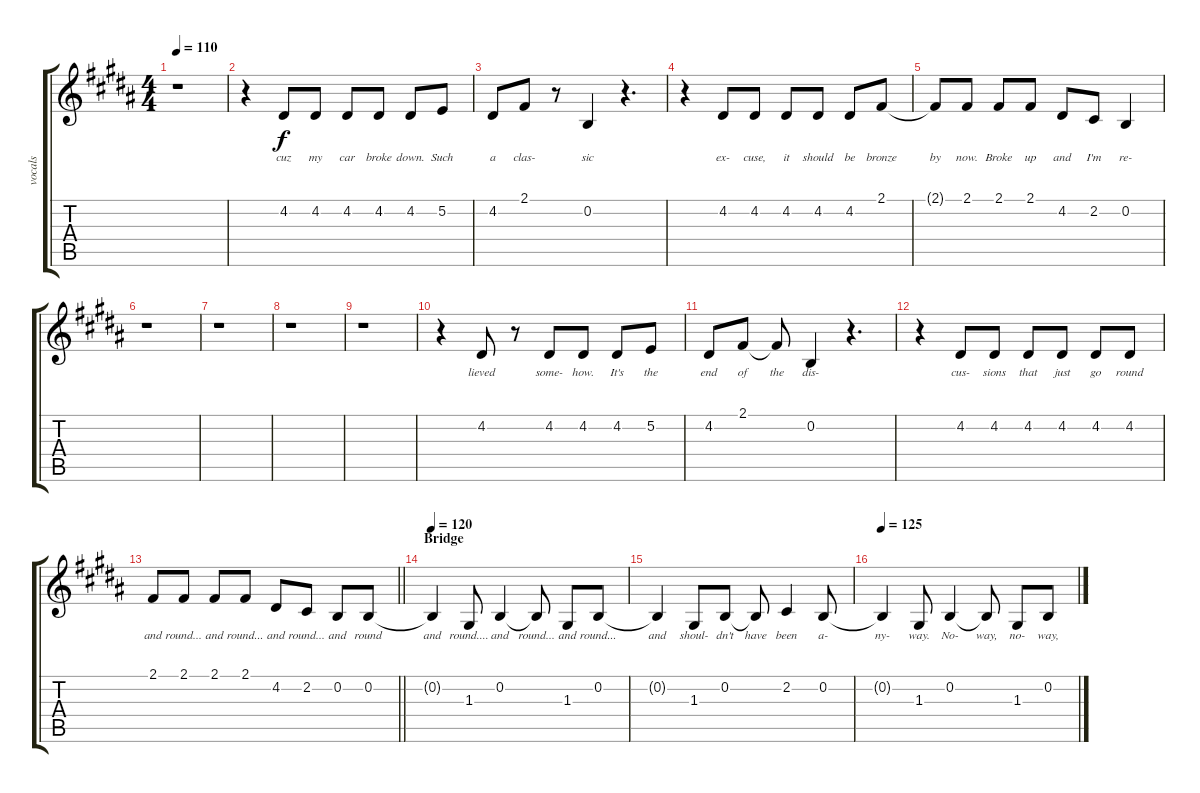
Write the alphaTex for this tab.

\track ("vocals" "vocals") {instrument flute}
\staff {score tabs}
\tuning (E4 B3 G3 D3 A2 E2) {hide}
\ts (4 4)
\tempo 110
\clef g2
\ks b
r.1{dy f} |
r.4 4.2.8{lyrics (0 "cuz") lyrics (1 "") lyrics (2 "") lyrics (3 "") lyrics (4 "")} 4.2.8{lyrics (0 "my") lyrics (1 "") lyrics (2 "") lyrics (3 "") lyrics (4 "")} 4.2.8{lyrics (0 "car") lyrics (1 "") lyrics (2 "") lyrics (3 "") lyrics (4 "")} 4.2.8{lyrics (0 "broke") lyrics (1 "") lyrics (2 "") lyrics (3 "") lyrics (4 "")} 4.2.8{lyrics (0 "down.") lyrics (1 "") lyrics (2 "") lyrics (3 "") lyrics (4 "")} 5.2.8{lyrics (0 "Such") lyrics (1 "") lyrics (2 "") lyrics (3 "") lyrics (4 "")} |
4.2.8{lyrics (0 "a") lyrics (1 "") lyrics (2 "") lyrics (3 "") lyrics (4 "")} 2.1.8{lyrics (0 "clas-") lyrics (1 "") lyrics (2 "") lyrics (3 "") lyrics (4 "")} r.8 0.2.4{lyrics (0 "sic") lyrics (1 "") lyrics (2 "") lyrics (3 "") lyrics (4 "")} r.4{d} |
r.4 4.2.8{lyrics (0 "ex-") lyrics (1 "") lyrics (2 "") lyrics (3 "") lyrics (4 "")} 4.2.8{lyrics (0 "cuse,") lyrics (1 "") lyrics (2 "") lyrics (3 "") lyrics (4 "")} 4.2.8{lyrics (0 "it") lyrics (1 "") lyrics (2 "") lyrics (3 "") lyrics (4 "")} 4.2.8{lyrics (0 "should") lyrics (1 "") lyrics (2 "") lyrics (3 "") lyrics (4 "")} 4.2.8{lyrics (0 "be") lyrics (1 "") lyrics (2 "") lyrics (3 "") lyrics (4 "")} 2.1.8{lyrics (0 "bronze") lyrics (1 "") lyrics (2 "") lyrics (3 "") lyrics (4 "")} |
2.1{t}.8{lyrics (0 "by") lyrics (1 "") lyrics (2 "") lyrics (3 "") lyrics (4 "")} 2.1.8{lyrics (0 "now.") lyrics (1 "") lyrics (2 "") lyrics (3 "") lyrics (4 "")} 2.1.8{lyrics (0 "Broke") lyrics (1 "") lyrics (2 "") lyrics (3 "") lyrics (4 "")} 2.1.8{lyrics (0 "up") lyrics (1 "") lyrics (2 "") lyrics (3 "") lyrics (4 "")} 4.2.8{lyrics (0 "and") lyrics (1 "") lyrics (2 "") lyrics (3 "") lyrics (4 "")} 2.2.8{lyrics (0 "I'm") lyrics (1 "") lyrics (2 "") lyrics (3 "") lyrics (4 "")} 0.2.4{lyrics (0 "re-") lyrics (1 "") lyrics (2 "") lyrics (3 "") lyrics (4 "")} |
r.1 |
r.1 |
r.1 |
r.1 |
r.4 4.2.8{lyrics (0 "lieved") lyrics (1 "") lyrics (2 "") lyrics (3 "") lyrics (4 "")} r.8 4.2.8{lyrics (0 "some-") lyrics (1 "") lyrics (2 "") lyrics (3 "") lyrics (4 "")} 4.2.8{lyrics (0 "how.") lyrics (1 "") lyrics (2 "") lyrics (3 "") lyrics (4 "")} 4.2.8{lyrics (0 "It's") lyrics (1 "") lyrics (2 "") lyrics (3 "") lyrics (4 "")} 5.2.8{lyrics (0 "the") lyrics (1 "") lyrics (2 "") lyrics (3 "") lyrics (4 "")} |
4.2.8{lyrics (0 "end") lyrics (1 "") lyrics (2 "") lyrics (3 "") lyrics (4 "")} 2.1.8{lyrics (0 "of") lyrics (1 "") lyrics (2 "") lyrics (3 "") lyrics (4 "")} 2.1{t}.8{lyrics (0 "the") lyrics (1 "") lyrics (2 "") lyrics (3 "") lyrics (4 "")} 0.2.4{lyrics (0 "dis-") lyrics (1 "") lyrics (2 "") lyrics (3 "") lyrics (4 "")} r.4{d} |
r.4 4.2.8{lyrics (0 "cus-") lyrics (1 "") lyrics (2 "") lyrics (3 "") lyrics (4 "")} 4.2.8{lyrics (0 "sions") lyrics (1 "") lyrics (2 "") lyrics (3 "") lyrics (4 "")} 4.2.8{lyrics (0 "that") lyrics (1 "") lyrics (2 "") lyrics (3 "") lyrics (4 "")} 4.2.8{lyrics (0 "just") lyrics (1 "") lyrics (2 "") lyrics (3 "") lyrics (4 "")} 4.2.8{lyrics (0 "go") lyrics (1 "") lyrics (2 "") lyrics (3 "") lyrics (4 "")} 4.2.8{lyrics (0 "round") lyrics (1 "") lyrics (2 "") lyrics (3 "") lyrics (4 "")} |
\barLineRight lightlight
2.1.8{lyrics (0 "and") lyrics (1 "") lyrics (2 "") lyrics (3 "") lyrics (4 "")} 2.1.8{lyrics (0 "round...") lyrics (1 "") lyrics (2 "") lyrics (3 "") lyrics (4 "")} 2.1.8{lyrics (0 "and") lyrics (1 "") lyrics (2 "") lyrics (3 "") lyrics (4 "")} 2.1.8{lyrics (0 "round...") lyrics (1 "") lyrics (2 "") lyrics (3 "") lyrics (4 "")} 4.2.8{lyrics (0 "and") lyrics (1 "") lyrics (2 "") lyrics (3 "") lyrics (4 "")} 2.2.8{lyrics (0 "round...") lyrics (1 "") lyrics (2 "") lyrics (3 "") lyrics (4 "")} 0.2.8{lyrics (0 "and") lyrics (1 "") lyrics (2 "") lyrics (3 "") lyrics (4 "")} 0.2.8{lyrics (0 "round") lyrics (1 "") lyrics (2 "") lyrics (3 "") lyrics (4 "")} |
\section ("" "Bridge")
\tempo 120
0.2{t}.4{lyrics (0 "and") lyrics (1 "") lyrics (2 "") lyrics (3 "") lyrics (4 "")} 1.3.8{lyrics (0 "round....") lyrics (1 "") lyrics (2 "") lyrics (3 "") lyrics (4 "")} 0.2.4{lyrics (0 "and") lyrics (1 "") lyrics (2 "") lyrics (3 "") lyrics (4 "")} 0.2{t}.8{lyrics (0 "round...") lyrics (1 "") lyrics (2 "") lyrics (3 "") lyrics (4 "")} 1.3.8{lyrics (0 "and") lyrics (1 "") lyrics (2 "") lyrics (3 "") lyrics (4 "")} 0.2.8{lyrics (0 "round...") lyrics (1 "") lyrics (2 "") lyrics (3 "") lyrics (4 "")} |
0.2{t}.4{lyrics (0 "and") lyrics (1 "") lyrics (2 "") lyrics (3 "") lyrics (4 "")} 1.3.8{lyrics (0 "shoul-") lyrics (1 "") lyrics (2 "") lyrics (3 "") lyrics (4 "")} 0.2.8{lyrics (0 "dn't") lyrics (1 "") lyrics (2 "") lyrics (3 "") lyrics (4 "")} 0.2{t}.8{lyrics (0 "have") lyrics (1 "") lyrics (2 "") lyrics (3 "") lyrics (4 "")} 2.2.4{lyrics (0 "been") lyrics (1 "") lyrics (2 "") lyrics (3 "") lyrics (4 "")} 0.2.8{lyrics (0 "a-") lyrics (1 "") lyrics (2 "") lyrics (3 "") lyrics (4 "")} |
\tempo 125
0.2{t}.4{lyrics (0 "ny-") lyrics (1 "") lyrics (2 "") lyrics (3 "") lyrics (4 "")} 1.3.8{lyrics (0 "way.") lyrics (1 "") lyrics (2 "") lyrics (3 "") lyrics (4 "")} 0.2.4{lyrics (0 "No-") lyrics (1 "") lyrics (2 "") lyrics (3 "") lyrics (4 "")} 0.2{t}.8{lyrics (0 "way,") lyrics (1 "") lyrics (2 "") lyrics (3 "") lyrics (4 "")} 1.3.8{lyrics (0 "no-") lyrics (1 "") lyrics (2 "") lyrics (3 "") lyrics (4 "")} 0.2.8{lyrics (0 "way,") lyrics (1 "") lyrics (2 "") lyrics (3 "") lyrics (4 "")}
